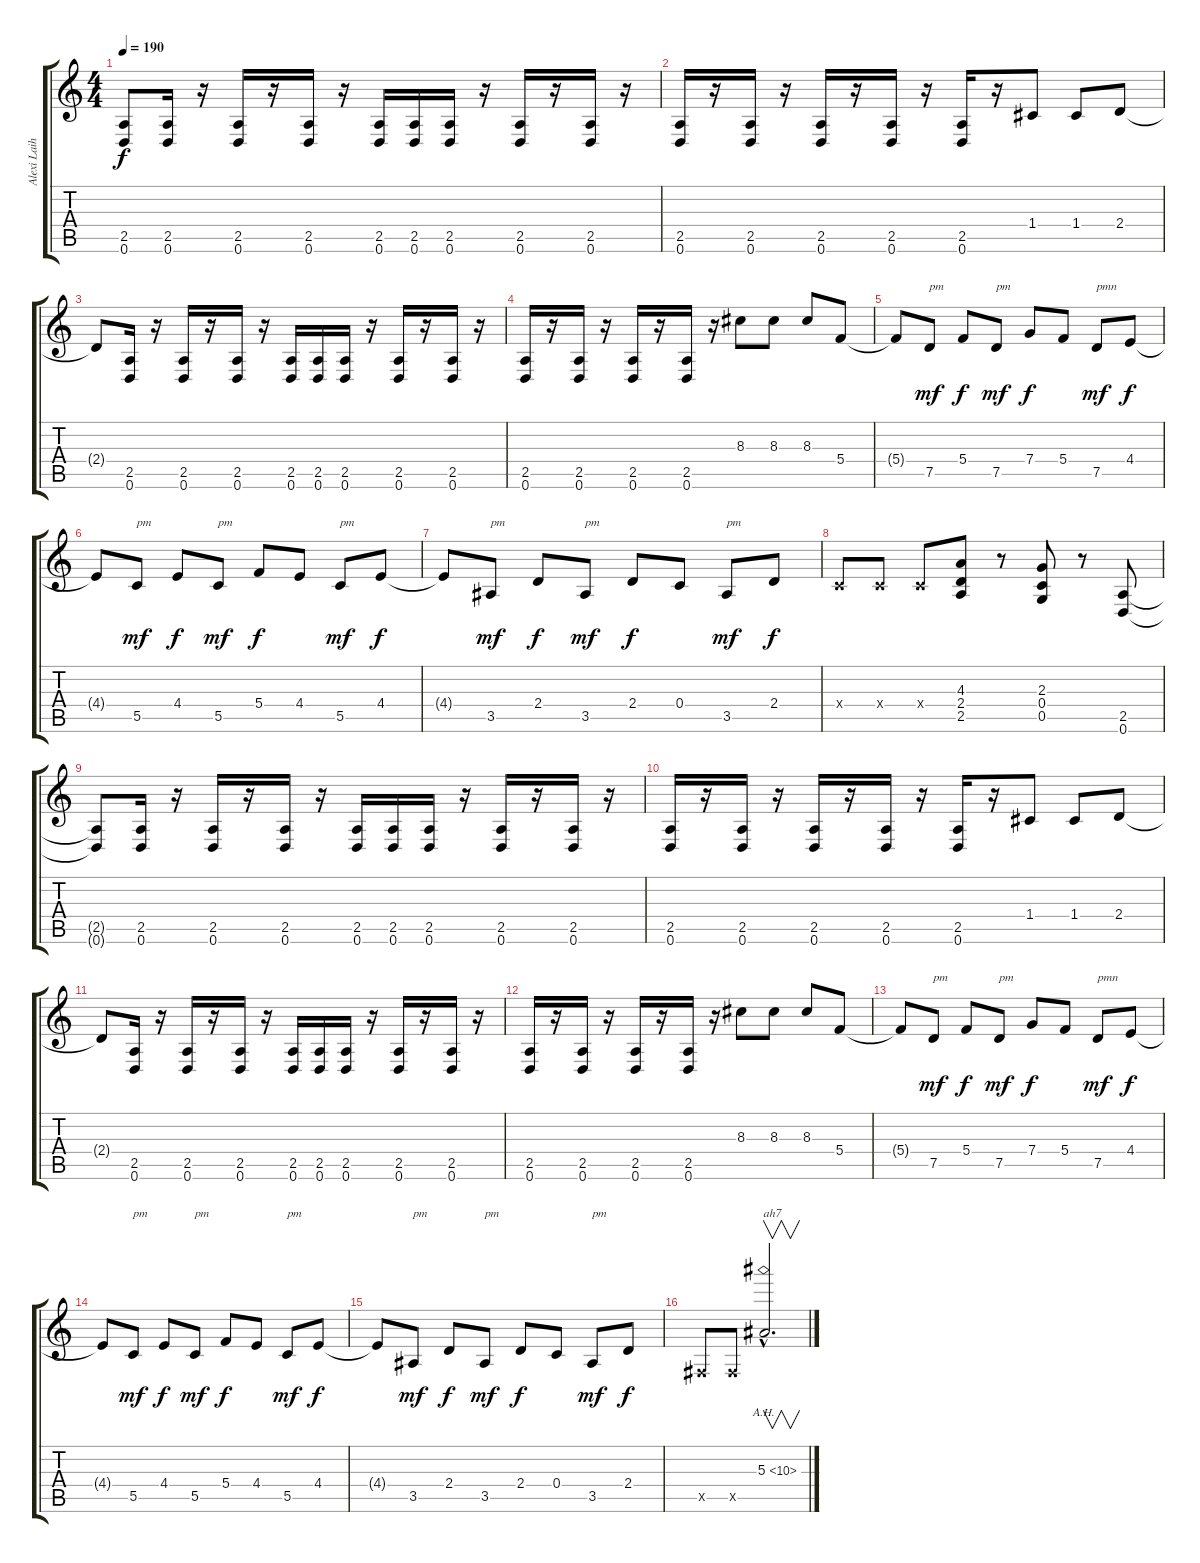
\track ("Alexi Laiho" "Alexi Laih") {instrument distortionguitar}
\staff {score tabs}
\tuning (D4 A3 F3 C3 G2 D2) {hide}
\ts (4 4)
\tempo 190
\clef g2
\ks c
(2.5{t} 0.6{t}).8{dy f} (2.5 0.6).16 r.16 (2.5 0.6).16 r.16 (2.5 0.6).16 r.16 (2.5 0.6).16 (2.5 0.6).16 (2.5 0.6).16 r.16 (2.5 0.6).16 r.16 (2.5 0.6).16 r.16 |
(2.5 0.6).16 r.16 (2.5 0.6).16 r.16 (2.5 0.6).16 r.16 (2.5 0.6).16 r.16 (2.5 0.6).16 r.16 1.4.8 1.4.8 2.4.8 |
2.4{t}.8 (2.5 0.6).16 r.16 (2.5 0.6).16 r.16 (2.5 0.6).16 r.16 (2.5 0.6).16 (2.5 0.6).16 (2.5 0.6).16 r.16 (2.5 0.6).16 r.16 (2.5 0.6).16 r.16 |
(2.5 0.6).16 r.16 (2.5 0.6).16 r.16 (2.5 0.6).16 r.16 (2.5 0.6).16 r.16 8.3.8 8.3.8 8.3.8 5.4.8 |
5.4{t}.8 7.5.8{txt "pm" dy mf} 5.4.8{dy f} 7.5.8{txt "pm" dy mf} 7.4.8{dy f} 5.4.8 7.5.8{txt "pmn" dy mf} 4.4.8{dy f} |
4.4{t}.8 5.5.8{txt "pm" dy mf} 4.4.8{dy f} 5.5.8{txt "pm" dy mf} 5.4.8{dy f} 4.4.8 5.5.8{txt "pm" dy mf} 4.4.8{dy f} |
4.4{t}.8 3.5.8{txt "pm" dy mf} 2.4.8{dy f} 3.5.8{txt "pm" dy mf} 2.4.8{dy f} 0.4.8 3.5.8{txt "pm" dy mf} 2.4.8{dy f} |
0.4{x}.8 0.4{x}.8 0.4{x}.8 (4.3 2.4 2.5).8 r.8 (2.3 0.4 0.5).8 r.8 (2.5 0.6).8 |
(2.5{t} 0.6{t}).8 (2.5 0.6).16 r.16 (2.5 0.6).16 r.16 (2.5 0.6).16 r.16 (2.5 0.6).16 (2.5 0.6).16 (2.5 0.6).16 r.16 (2.5 0.6).16 r.16 (2.5 0.6).16 r.16 |
(2.5 0.6).16 r.16 (2.5 0.6).16 r.16 (2.5 0.6).16 r.16 (2.5 0.6).16 r.16 (2.5 0.6).16 r.16 1.4.8 1.4.8 2.4.8 |
2.4{t}.8 (2.5 0.6).16 r.16 (2.5 0.6).16 r.16 (2.5 0.6).16 r.16 (2.5 0.6).16 (2.5 0.6).16 (2.5 0.6).16 r.16 (2.5 0.6).16 r.16 (2.5 0.6).16 r.16 |
(2.5 0.6).16 r.16 (2.5 0.6).16 r.16 (2.5 0.6).16 r.16 (2.5 0.6).16 r.16 8.3.8 8.3.8 8.3.8 5.4.8 |
5.4{t}.8 7.5.8{txt "pm" dy mf} 5.4.8{dy f} 7.5.8{txt "pm" dy mf} 7.4.8{dy f} 5.4.8 7.5.8{txt "pmn" dy mf} 4.4.8{dy f} |
4.4{t}.8 5.5.8{txt "pm" dy mf} 4.4.8{dy f} 5.5.8{txt "pm" dy mf} 5.4.8{dy f} 4.4.8 5.5.8{txt "pm" dy mf} 4.4.8{dy f} |
4.4{t}.8 3.5.8{txt "pm" dy mf} 2.4.8{dy f} 3.5.8{txt "pm" dy mf} 2.4.8{dy f} 0.4.8 3.5.8{txt "pm" dy mf} 2.4.8{dy f} |
-1.5{x}.8 -1.5{x}.8 5.3{ah 5 hac}.2{v d txt "ah7"}
